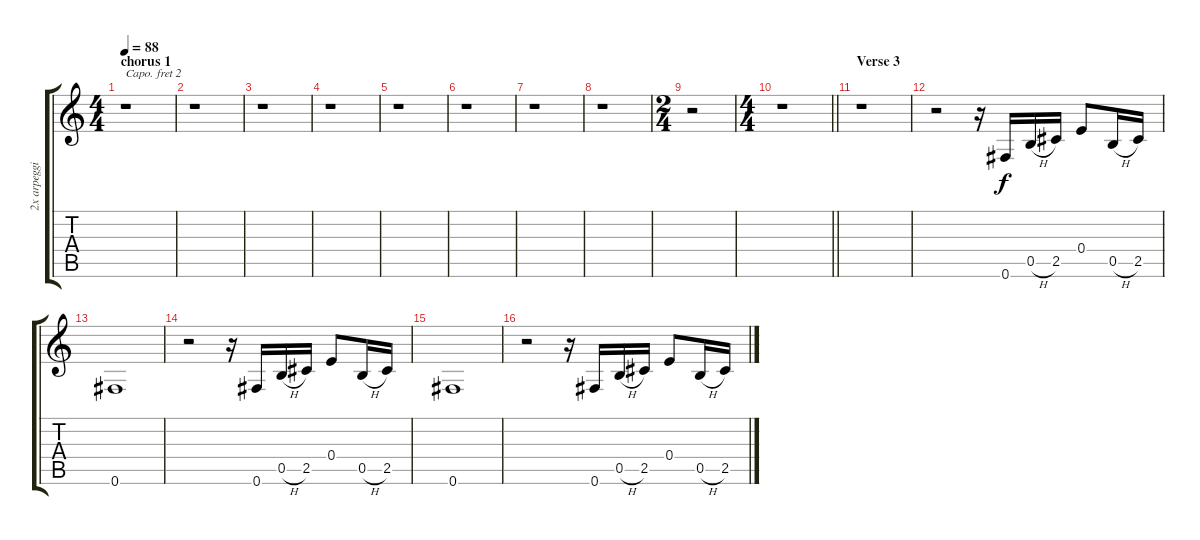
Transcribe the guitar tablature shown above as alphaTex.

\track ("2x arpeggio" "2x arpeggi") {instrument acousticguitarsteel}
\staff {score tabs}
\capo 2
\tuning (E4 B3 G3 D3 A2 E2) {hide}
\ts (4 4)
\section ("" "chorus 1")
\tempo 88
\clef g2
\ks c
r.1{dy f} |
r.1 |
r.1 |
r.1 |
r.1 |
r.1 |
r.1 |
r.1 |
\ts (2 4)
r.2 |
\ts (4 4)
\barLineRight lightlight
r.1 |
\section ("" "Verse 3")
r.1 |
r.2{volume 9} r.16 0.6.16 0.5{h}.16 2.5.16 0.4.8 0.5{h}.16 2.5.16 |
0.6.1 |
r.2 r.16 0.6.16 0.5{h}.16 2.5.16 0.4.8 0.5{h}.16 2.5.16 |
0.6.1 |
r.2 r.16 0.6.16 0.5{h}.16 2.5.16 0.4.8 0.5{h}.16 2.5.16
